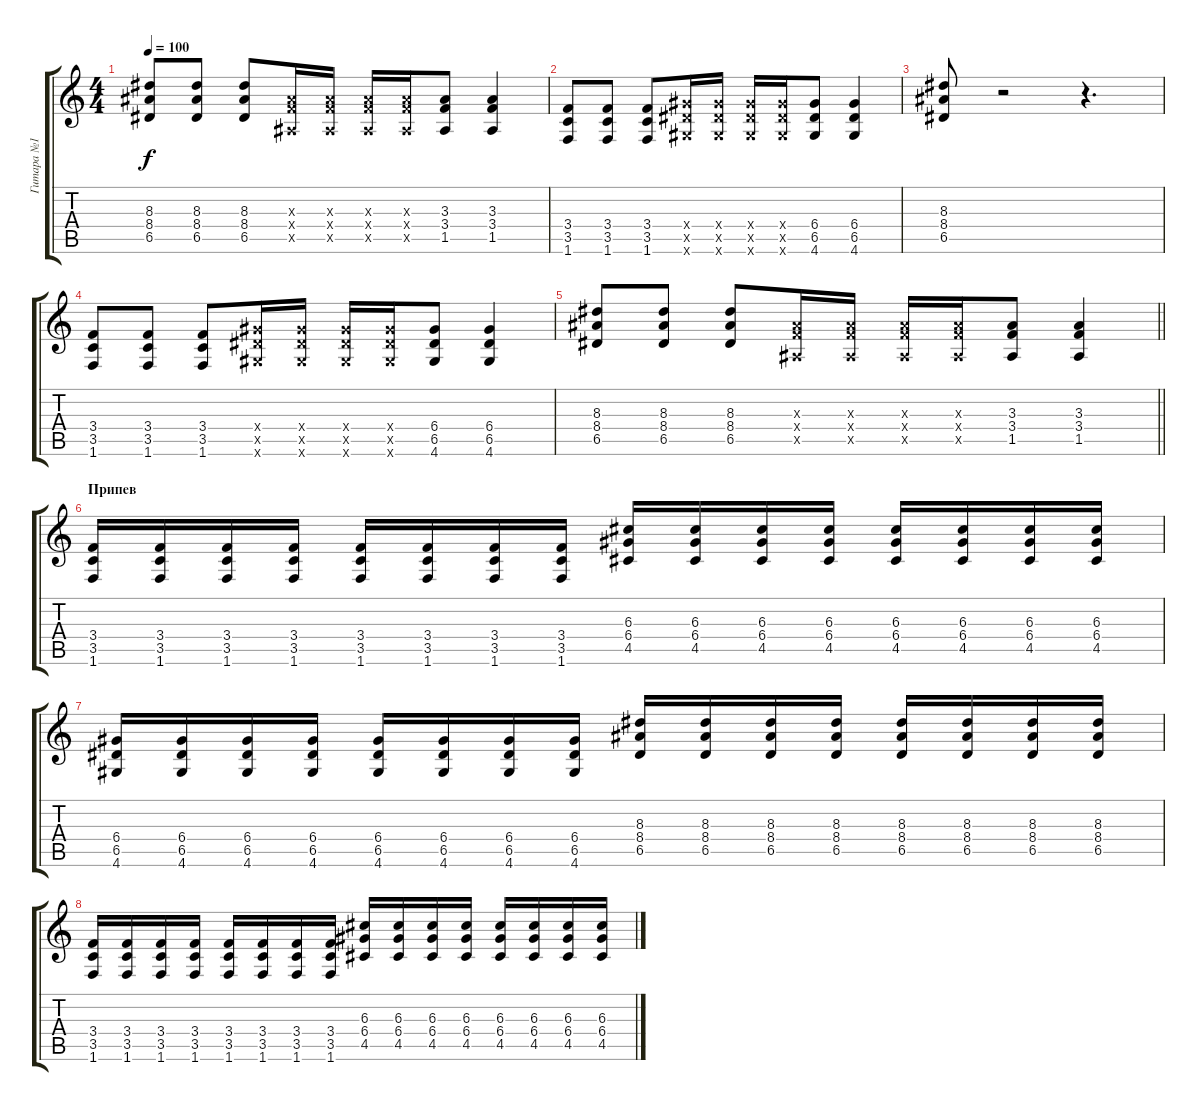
\track ("Гитара №1" "Гитара №1") {instrument distortionguitar}
\staff {score tabs}
\tuning (E4 B3 G3 D3 A2 E2) {hide}
\ts (4 4)
\tempo 100
\clef g2
\ks c
(8.3 8.4 6.5).8{dy f} (8.3 8.4 6.5).8 (8.3 8.4 6.5).8 (3.3{x} 3.4{x} 1.5{x}).16 (3.3{x} 3.4{x} 1.5{x}).16 (3.3{x} 3.4{x} 1.5{x}).16 (3.3{x} 3.4{x} 1.5{x}).16 (3.3 3.4 1.5).8 (3.3 3.4 1.5).4 |
(3.4 3.5 1.6).8 (3.4 3.5 1.6).8 (3.4 3.5 1.6).8 (6.4{x} 6.5{x} 4.6{x}).16 (6.4{x} 6.5{x} 4.6{x}).16 (6.4{x} 6.5{x} 4.6{x}).16 (6.4{x} 6.5{x} 4.6{x}).16 (6.4 6.5 4.6).8 (6.4 6.5 4.6).4 |
(8.3 8.4 6.5).8 r.2 r.4{d} |
(3.4 3.5 1.6).8 (3.4 3.5 1.6).8 (3.4 3.5 1.6).8 (6.4{x} 6.5{x} 4.6{x}).16 (6.4{x} 6.5{x} 4.6{x}).16 (6.4{x} 6.5{x} 4.6{x}).16 (6.4{x} 6.5{x} 4.6{x}).16 (6.4 6.5 4.6).8 (6.4 6.5 4.6).4 |
\barLineRight lightlight
(8.3 8.4 6.5).8 (8.3 8.4 6.5).8 (8.3 8.4 6.5).8 (3.3{x} 3.4{x} 1.5{x}).16 (3.3{x} 3.4{x} 1.5{x}).16 (3.3{x} 3.4{x} 1.5{x}).16 (3.3{x} 3.4{x} 1.5{x}).16 (3.3 3.4 1.5).8 (3.3 3.4 1.5).4 |
\section ("" "Припев")
(3.4 3.5 1.6).16 (3.4 3.5 1.6).16 (3.4 3.5 1.6).16 (3.4 3.5 1.6).16 (3.4 3.5 1.6).16 (3.4 3.5 1.6).16 (3.4 3.5 1.6).16 (3.4 3.5 1.6).16 (6.3 6.4 4.5).16 (6.3 6.4 4.5).16 (6.3 6.4 4.5).16 (6.3 6.4 4.5).16 (6.3 6.4 4.5).16 (6.3 6.4 4.5).16 (6.3 6.4 4.5).16 (6.3 6.4 4.5).16 |
(6.4 6.5 4.6).16 (6.4 6.5 4.6).16 (6.4 6.5 4.6).16 (6.4 6.5 4.6).16 (6.4 6.5 4.6).16 (6.4 6.5 4.6).16 (6.4 6.5 4.6).16 (6.4 6.5 4.6).16 (8.3 8.4 6.5).16 (8.3 8.4 6.5).16 (8.3 8.4 6.5).16 (8.3 8.4 6.5).16 (8.3 8.4 6.5).16 (8.3 8.4 6.5).16 (8.3 8.4 6.5).16 (8.3 8.4 6.5).16 |
(3.4 3.5 1.6).16 (3.4 3.5 1.6).16 (3.4 3.5 1.6).16 (3.4 3.5 1.6).16 (3.4 3.5 1.6).16 (3.4 3.5 1.6).16 (3.4 3.5 1.6).16 (3.4 3.5 1.6).16 (6.3 6.4 4.5).16 (6.3 6.4 4.5).16 (6.3 6.4 4.5).16 (6.3 6.4 4.5).16 (6.3 6.4 4.5).16 (6.3 6.4 4.5).16 (6.3 6.4 4.5).16 (6.3 6.4 4.5).16
